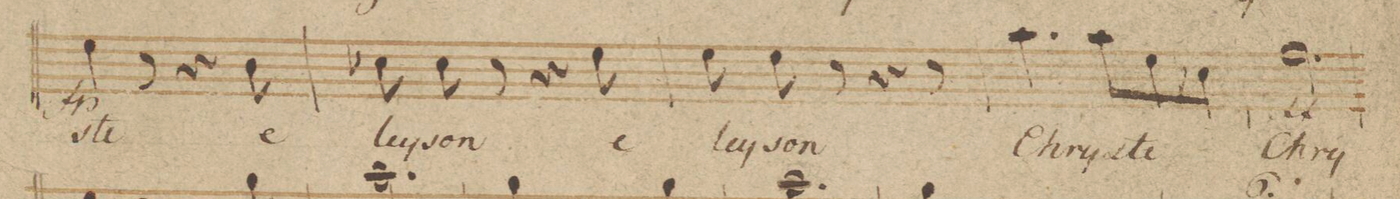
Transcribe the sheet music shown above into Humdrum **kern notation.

**kern	**text	**dynam
*I"Canto	*	*
*clefC1	*	*
*k[b-]	*	*
*M6/8	*	*
4cc\	-ste	fp
8r	.	.
4r	.	.
8g\	e-	.
=47	=47	=47
8a-X\	-ley-	.
8a-\	-son	.
8r	.	.
4r	.	.
8cc\	e-	.
=48	=48	=48
8cc\	-ley-	.
8cc\	-son	.
8r	.	.
4r	.	.
8r	.	.
=49	=49	=49
4.ff\	Chry-	.
8ff\L	-ste	.
8cc\	.	.
8a-X\J	.	.
=50	=50	=50
2.dd\	Chry-	ff
=51	=51	=51
*-	*-	*-
